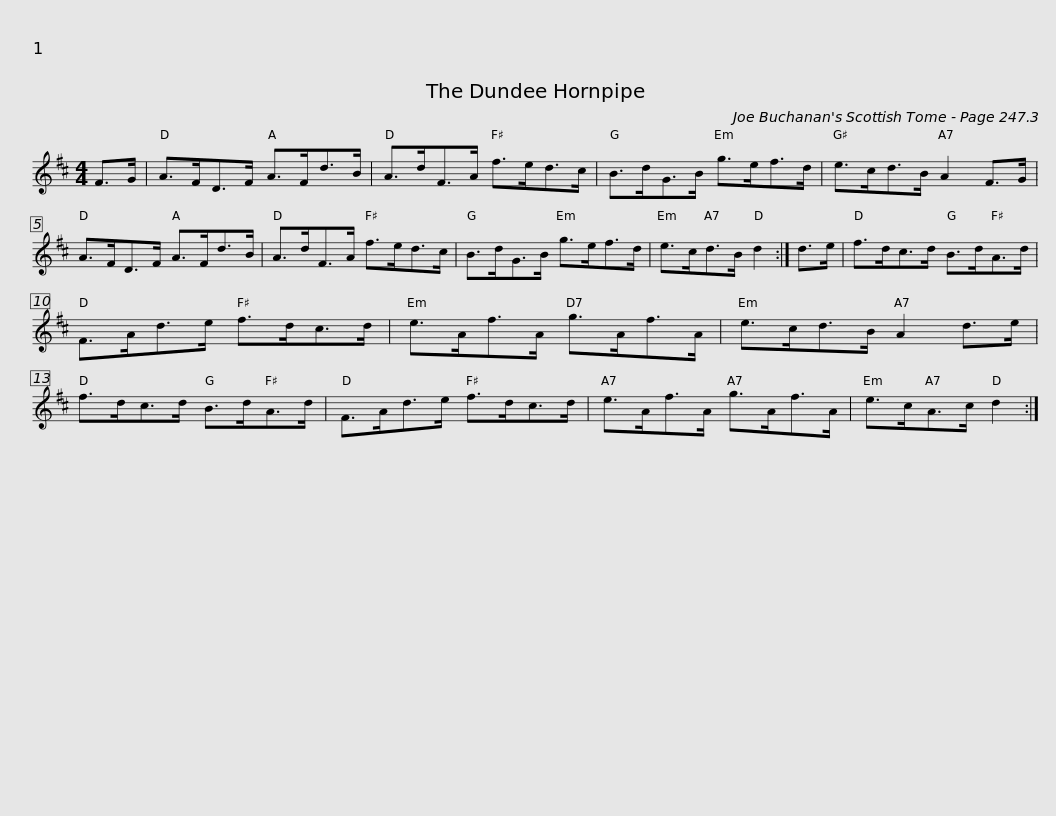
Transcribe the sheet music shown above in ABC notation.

X:1
L:1/8
M:4/4
I:linebreak $
K:D
V:1 treble
V:1
 F>G | A>FD>F A>Fd>B | A>dF>A f>ed>c | B>dG>B g>ef>d | e>cd>B A2 F>G |$ %5
 A>FD>F A>Fd>B | A>dF>A f>ed>c | B>dG>B g>ef>d | e>cd>B d2 :| d>e |$ %10
 f>dc>d B>dA>d | F>Ad>e f>dc>d | e>Af>A g>Af>A | e>cd>B A2 d>e |$ f>dc>d B>dA>d | %15
 F>Ad>e f>dc>d | e>Af>A g>Af>A | e>cA>c d2 :| %18
